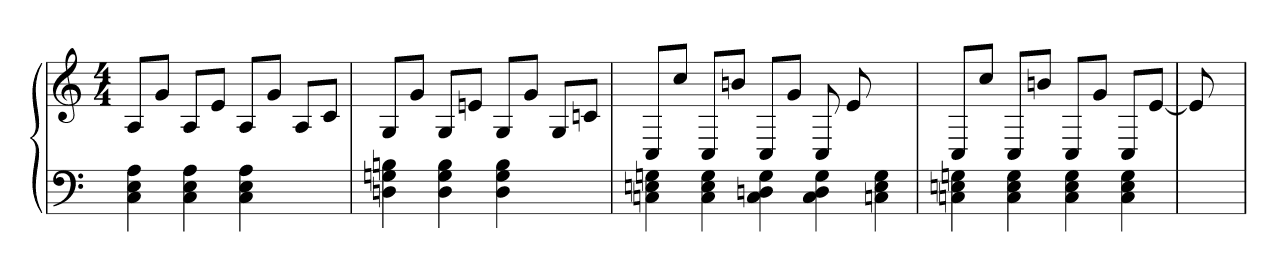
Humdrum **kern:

**kern	**kern
*part2	*part1
*staff2	*staff1
*	*M4/4
=1	=1
4A 4C 4E	8AL
.	8gJ
4A 4C 4E	8AL
.	8eJ
4A 4C 4E	8AL
.	8gJ
4ryy	8AL
.	8cJ
=2	=2
4Gn 4Bn 4Dn	8GL
.	8gJ
4G 4B 4D	8GL
.	8enJ
4G 4B 4D	8GL
.	8gJ
4ryy	8GL
.	8cnJ
=3	=3
4Cn 4En 4Gn	8CL
.	8ccJ
4C 4E 4G	8CL
.	8bnJ
4C 4Dn 4G	8CL
.	8gJ
4C 4D 4G	8C
.	8e
4Cn 4E 4G	4ryy
=4	=4
4Cn 4En 4Gn	8CL
.	8ccJ
4C 4E 4G	8CL
.	8bnJ
4C 4E 4G	8CL
.	8gJ
4C 4E 4G	8CL
.	[8eJ
=5	=5
4ryy	8e]
.	8ryy
=	=
*-	*-
